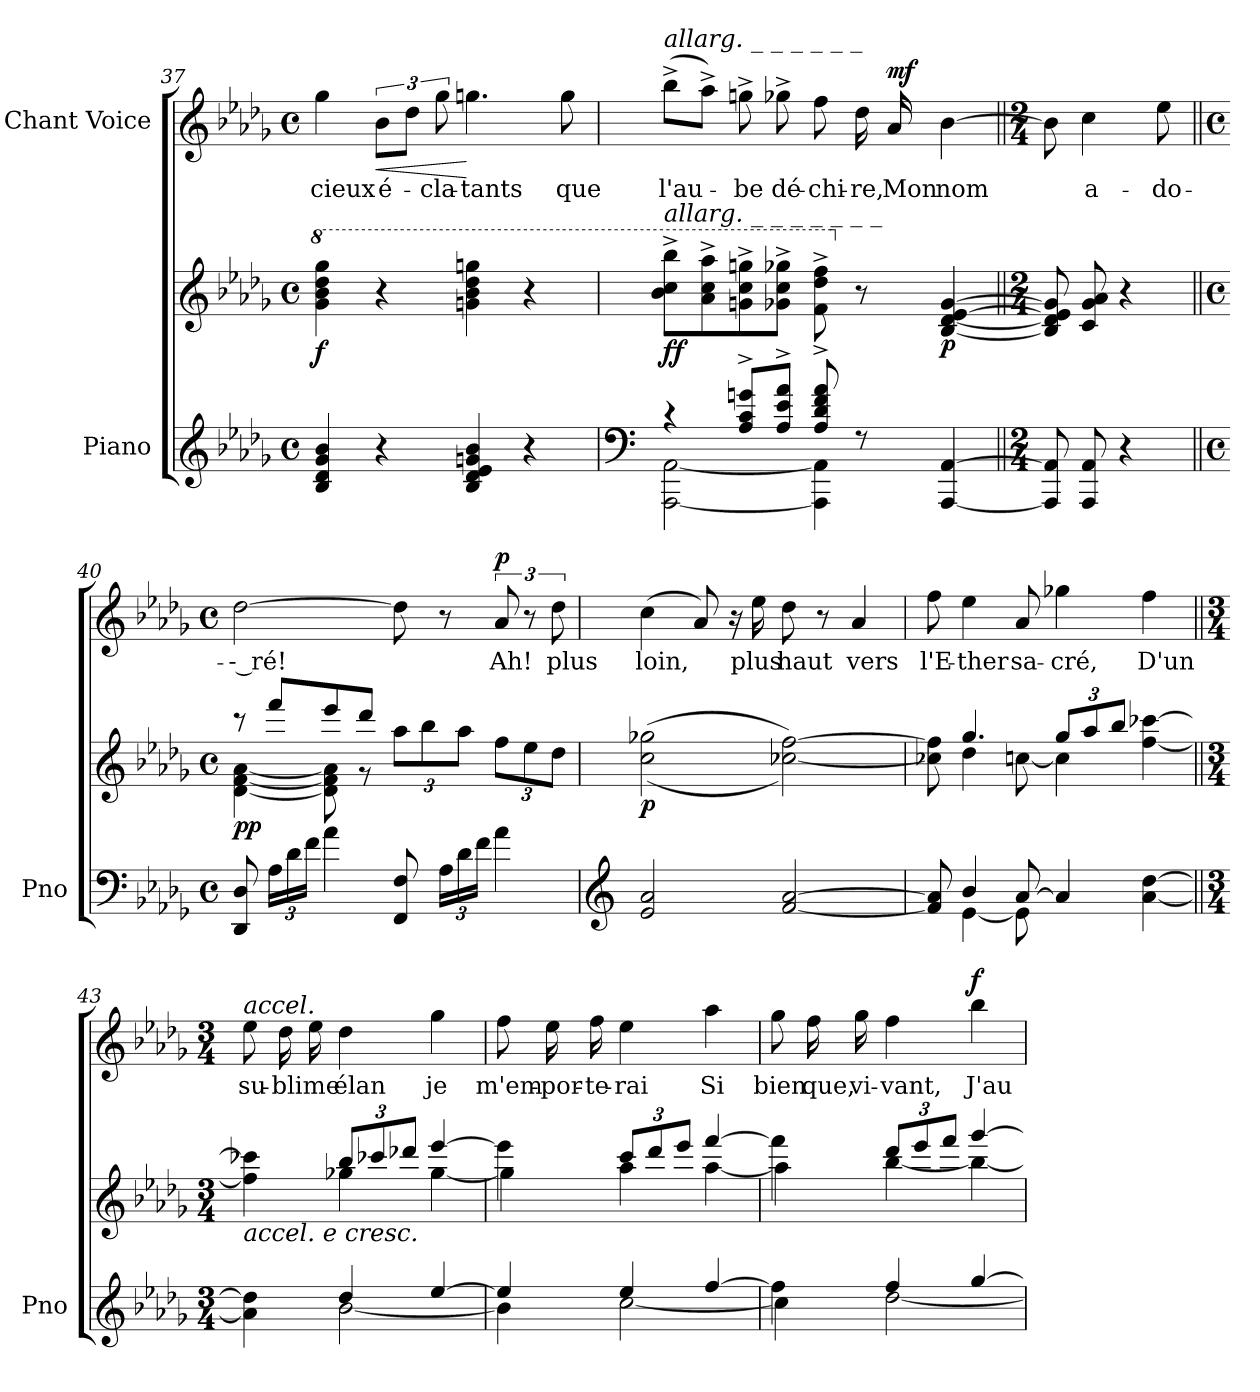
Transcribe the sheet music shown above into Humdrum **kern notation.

**kern	**kern	**dynam	**kern	**text	**dynam
*part2	*part2	*part2	*part1	*part1	*part1
*staff3	*staff2	*staff2/3	*staff1	*staff1	*staff1
*I"Piano	*	*	*I"Chant Voice	*	*
*I'Pno	*	*	*	*	*
*clefG2	*clefG2	*	*clefG2	*	*
*k[b-e-a-d-g-]	*k[b-e-a-d-g-]	*	*k[b-e-a-d-g-]	*	*
*M4/4	*M4/4	*	*M4/4	*	*
*met(c)	*met(c)	*	*met(c)	*	*
*	*8va	*	*	*	*
=37	=37	=37	=37	=37	=37
!	!	!LO:DY:b	!	!	!
4B-/ 4d-/ 4g-/ 4b-/	4gg-\ 4bb-\ 4ddd-\ 4ggg-\	f	4gg-\	cieux	.
!	!	!	!	!	!LO:HP:b
4r	4r	.	12b-\L	é-	<
.	.	.	12dd-\J	.	.
.	.	.	12gg-\	-cla-	.
4B-/ 4d-/ 4e-/ 4gn/ 4b-/	4ggn\ 4bb-\ 4ddd-\ 4gggn\	.	4.ggn\	-tants	[
4r	4r	.	.	.	.
.	.	.	8gg\	que	.
=38	=38	=38	=38	=38	=38
*clefF4	*	*	*	*	*
*^	*	*	*	*	*
!	!	!	!	!LO:TX:i:t=allarg.   _          _          _          _          _          _	!	!
!	!	!LO:TX:i:t=allarg.   _          _          _          _          _          _          _	!	!	!	!
!	!	!	!LO:DY:b	!	!	!
4r	[2AAA-\ [2AA-\	8bb-\^ 8ccc\^ 8bbb-\^L	ff	(8bb-^\L	l'au-	.
.	.	8aa-\^ 8ccc\^ 8aaa-\^	.	8aa-^\J)	.	.
8A-/^ 8c/^ 8gn/^L	.	8ggn\^ 8ccc\^ 8gggn\^	.	8ggn^\	-be	.
8A-/^ 8e-/^ 8a-/^J	.	8gg-X\^ 8ccc\^ 8ggg-X\^J	.	8gg-X^\	dé-	.
8A-/^ 8d-/^ 8f/^ 8a-/^	4AAA-\] 4AA-\]	8ff\^ 8ddd-\^ 8fff\^	.	8ff\	-chi-	.
*	*	*X8va	*	*	*	*
8r	.	8r	.	16dd-\	-re,	.
!	!	!	!	!	!	!LO:DY:a
.	.	.	.	16a-/	Mon	mf
!	!	!	!LO:DY:b	!	!	!
[<4AAA-/ [4AA-/	4ryy	[4B-/ [4d-/ [4e-/ [4g-/	p	[4b-\	nom	.
*v	*v	*	*	*	*	*
=39||	=39||	=39||	=39||	=39||	=39||
*M2/4	*M2/4	*	*M2/4	*	*
8AAA-/] 8AA-/]	8B-/] 8d-/] 8e-/] 8g-/]	.	8b-\]	.	.
8AAA-/ 8AA-/	8c/ 8g-/ 8a-/	.	4cc\	a-	.
4r	4r	.	.	.	.
.	.	.	8ee-\	-do-	.
=40||	=40||	=40||	=40||	=40||	=40||
*M4/4	*M4/4	*	*M4/4	*	*
*met(c)	*met(c)	*	*met(c)	*	*
*	*^	*	*	*	*
!	!	!	!LO:DY:b	!	!	!
8DD-/ 8D-/	8r	[4d-\ [4f\ [4a-\	pp	[2dd-\	-- ré!	.
*Xbrackettup	*	*	*	*	*	*
24A-\LL	8fff/L	.	.	.	.	.
24d-\	.	.	.	.	.	.
24f\JJ	.	.	.	.	.	.
4a-\	8eee-/	8d-\] 8f\] 8a-\]	.	.	.	.
.	8ddd-/J	8r	.	.	.	.
*	*Xbrackettup	*	*	*	*	*
8FF/ 8F/	12aa-\L	2ryy	.	8dd-\]	.	.
.	12bb-\	.	.	.	.	.
24A-\LL	.	.	.	8r	.	.
24d-\	12aa-\J	.	.	.	.	.
24f\JJ	.	.	.	.	.	.
!	!	!	!	!	!	!LO:DY:a
4a-\	12ff\L	.	.	12a-/	Ah!	p
.	12ee-\	.	.	12r	.	.
.	12dd-\J	.	.	12dd-\	plus	.
*	*v	*v	*	*	*	*
=41	=41	=41	=41	=41	=41
*clefG2	*	*	*	*	*
!	!	!LO:DY:b	!	!	!
2e-/ 2a-/	((2cc\ 2gg-X\	p	(4cc\	loin,	.
.	.	.	8a-/)	.	.
.	.	.	16r	.	.
.	.	.	16ee-\	plus	.
[<2f/ [2a-/	[2cc-X\ [>2ff\))	.	8dd-\	haut	.
.	.	.	8r	.	.
.	.	.	4a-/	vers	.
=42	=42	=42	=42	=42	=42
*^	*^	*	*	*	*
8f/] 8a-/]	8ryy	8cc-X\] 8ff\]	8ryy	.	8ff\	l'E-	.
4b-/	[4e-\	4.gg-/	4dd-\	.	4ee-\	-ther	.
[8a-/	8e-\]	.	[8ccn\	.	8a-/	sa-	.
4a-/]	4ryy	12gg-/L	4cc\]	.	4gg-X\	-cré,	.
.	.	12aa-/	.	.	.	.	.
.	.	12bb-/J	.	.	.	.	.
[<4a-\ [4dd-\	4ryy	[>4ff\ [>4ccc-X\	4ryy	.	4ff\	D'un	.
=43||	=43||	=43||	=43||	=43||	=43||	=43||	=43||
*M3/4	*	*M3/4	*	*	*M3/4	*	*
!	!	!	!	!	!LO:TX:a:i:t=accel.	!	!
!	!	!LO:TX:b:i:t=accel.  e  cresc.	!	!	!	!	!
4a-\] 4dd-\]	4ryy	4ff\] 4ccc-X\]	4ryy	.	8ee-\	su-	.
.	.	.	.	.	16dd-\	-blime	.
.	.	.	.	.	16ee-\	.	.
4dd-/	[2b-\	12bb-/L	4gg-X\	.	4dd-\	élan	.
.	.	12ccc-X/	.	.	.	.	.
.	.	12ddd-X/J	.	.	.	.	.
[4ee-/	.	[4eee-/	[4gg-\	.	4gg-\	je	.
=44	=44	=44	=44	=44	=44	=44	=44
4ee-/]	4b-\]	4eee-\]	4gg-\]	.	8ff\	m'em-	.
.	.	.	.	.	16ee-\	-por-	.
.	.	.	.	.	16ff\	-te-	.
4ee-/	[2cc\	12ccc/L	4aa-\	.	4ee-\	-rai	.
.	.	12ddd-/	.	.	.	.	.
.	.	12eee-/J	.	.	.	.	.
[4ff/	.	[4fff/	[4aa-\	.	4aa-\	Si	.
=45	=45	=45	=45	=45	=45	=45	=45
4ff\]	4cc\]	4fff\]	4aa-\]	.	8gg-\	bien	.
.	.	.	.	.	16ff\	que,	.
.	.	.	.	.	16gg-\	vi-	.
4ff/	[2dd-\	12ddd-/L	[4bb-\	.	4ff\	-vant,	.
.	.	12eee-/	.	.	.	.	.
.	.	12fff/J	.	.	.	.	.
!	!	!	!	!	!	!	!LO:DY:a
[4gg-/	.	[4ggg-/	4bb-\_	.	4bb-\	J'au-	f
*v	*v	*	*	*	*	*	*
*	*v	*v	*	*	*	*
=	=	=	=	=	=
*-	*-	*-	*-	*-	*-
